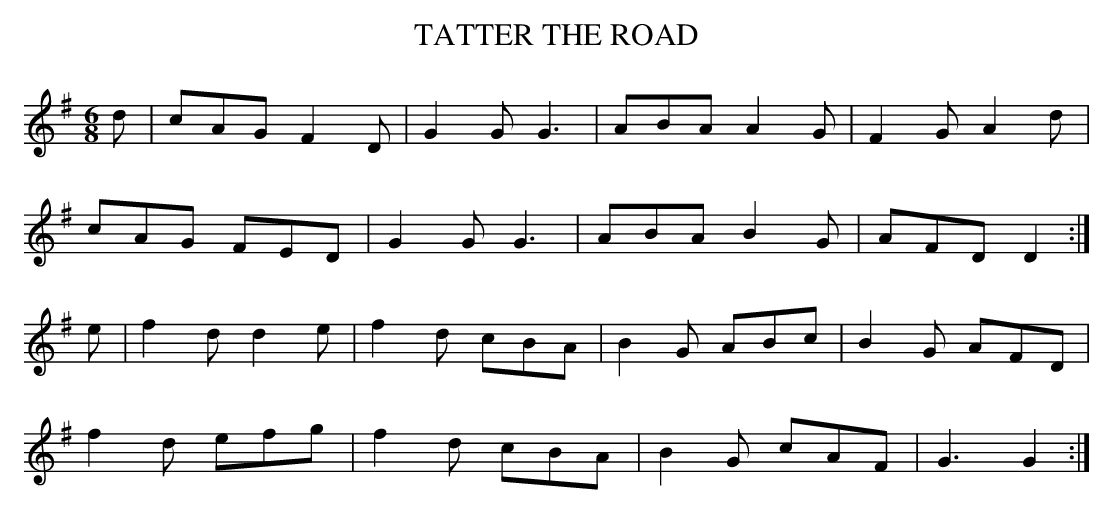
X:1
T:TATTER THE ROAD
M:6/8
L:1/8
K:G
d|cAG F2D|G2G G3|ABA A2G|F2G A2d|
cAG FED|G2G G3|ABA B2G|AFD D2 :|
e|f2d d2e|f2d cBA|B2G ABc|B2G AFD|
f2d efg|f2d cBA|B2G cAF|G3 G2 :|
